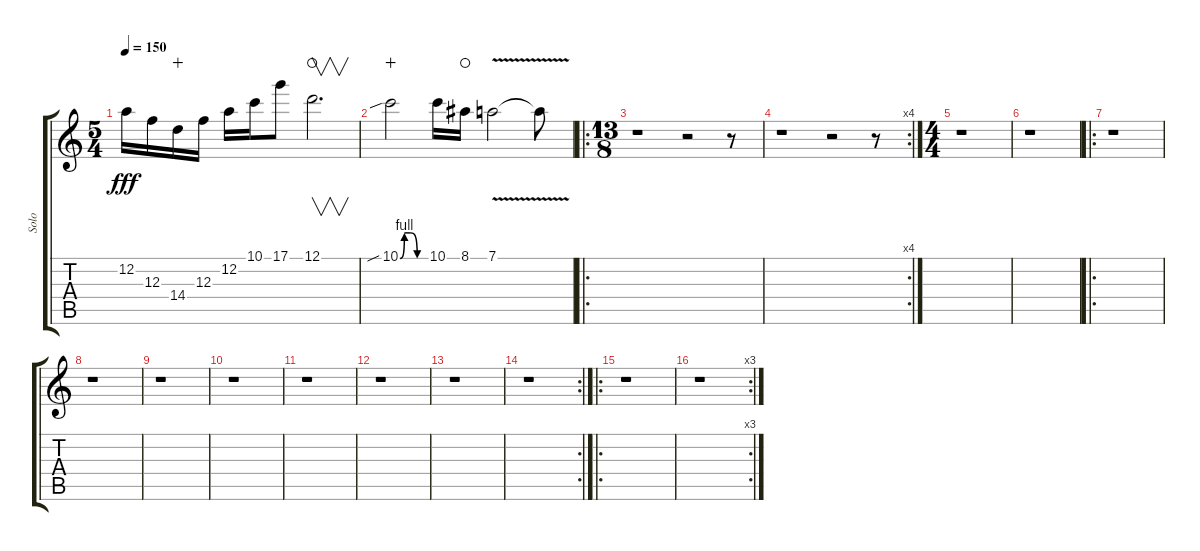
\track ("Solo" "Solo") {instrument distortionguitar}
\staff {score tabs}
\tuning (D4 A3 F3 C3 G2 C2) {hide}
\ts (5 4)
\tempo 150
\clef g2
\ks c
12.2.16{dy fff} 12.3.16 14.4.16{wahc} 12.3.16 12.2.16 10.1.16 17.1.8 12.1.2{v d waho} |
10.1{be (custom 0 0 10 4 25 4 40 0 60 0) sib}.2{wahc} 10.1.16 8.1.16{waho} 7.1{v}.2 7.1{t}.8 |
\ro
\ts (13 8)
r.1 r.2 r.8 |
\rc 4
r.1 r.2 r.8 |
\ts (4 4)
r.1 |
r.1 |
\ro
r.1 |
r.1 |
r.1 |
r.1 |
r.1 |
r.1 |
r.1 |
\rc 2
r.1 |
\ro
r.1 |
\rc 3
r.1
